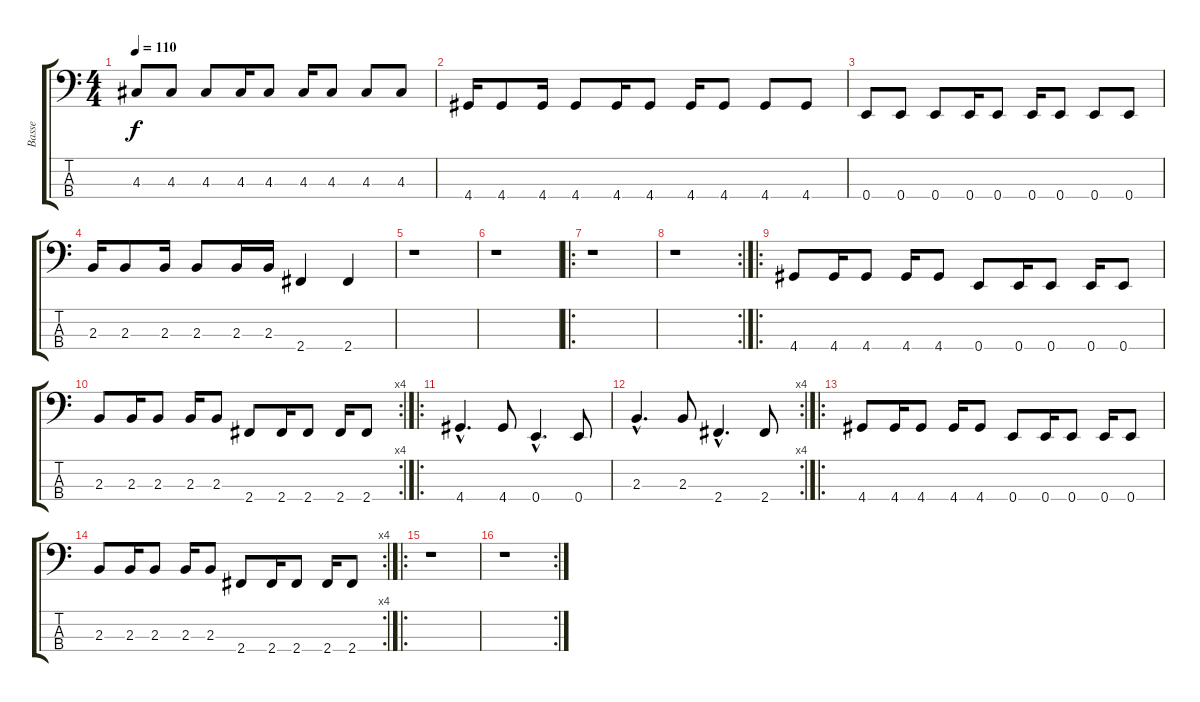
\track ("Basse" "Basse") {instrument electricbassfinger}
\staff {score tabs}
\tuning (G2 D2 A1 E1) {hide}
\ts (4 4)
\tempo 110
\clef f4
\ks c
4.3.8{dy f} 4.3.8 4.3.8 4.3.16 4.3.8 4.3.16 4.3.8 4.3.8 4.3.8 |
4.4.16 4.4.8 4.4.16 4.4.8 4.4.16 4.4.8 4.4.16 4.4.8 4.4.8 4.4.8 |
0.4.8 0.4.8 0.4.8 0.4.16 0.4.8 0.4.16 0.4.8 0.4.8 0.4.8 |
2.3.16 2.3.8 2.3.16 2.3.8 2.3.16 2.3.16 2.4.4 2.4.4 |
r.1 |
r.1 |
\ro
r.1 |
\rc 2
r.1 |
\ro
4.4.8 4.4.16 4.4.8 4.4.16 4.4.8 0.4.8 0.4.16 0.4.8 0.4.16 0.4.8 |
\rc 4
2.3.8 2.3.16 2.3.8 2.3.16 2.3.8 2.4.8 2.4.16 2.4.8 2.4.16 2.4.8 |
\ro
4.4{hac}.4{d} 4.4.8 0.4{hac}.4{d} 0.4.8 |
\rc 4
2.3{hac}.4{d} 2.3.8 2.4{hac}.4{d} 2.4.8 |
\ro
4.4.8 4.4.16 4.4.8 4.4.16 4.4.8 0.4.8 0.4.16 0.4.8 0.4.16 0.4.8 |
\rc 4
2.3.8 2.3.16 2.3.8 2.3.16 2.3.8 2.4.8 2.4.16 2.4.8 2.4.16 2.4.8 |
\ro
r.1 |
\rc 2
r.1
